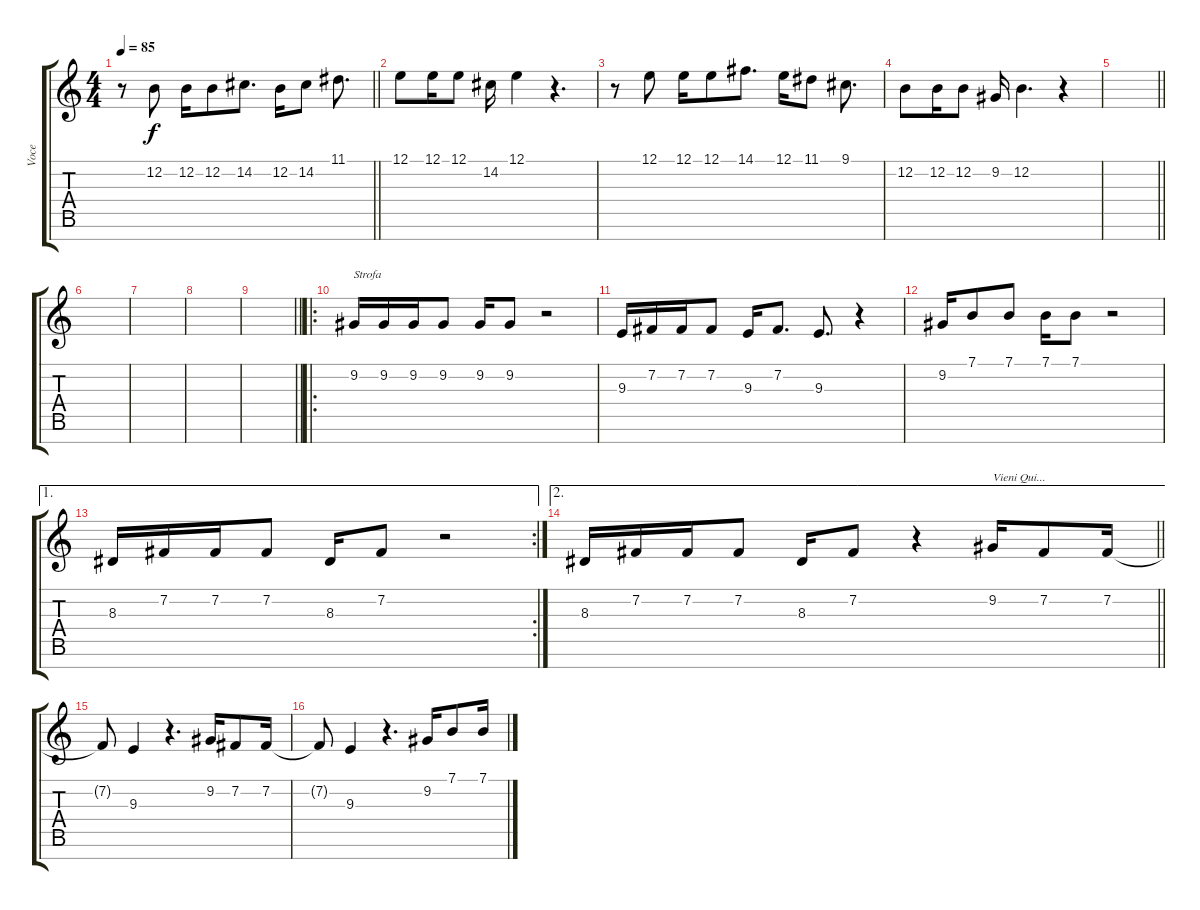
\track ("Voce" "Voce") {instrument lead1square}
\staff {score tabs}
\tuning (E4 B3 G3 D3 A2 E2 B1) {hide}
\ts (4 4)
\tempo 85
\clef g2
\barLineRight lightlight
\ks c
r.8{dy f} 12.2.8 12.2.16 12.2.8 14.2.8{d} 12.2.16 14.2.8 11.1.8{d} |
12.1.8 12.1.16 12.1.8 14.2.16 12.1.4 r.4{d} |
r.8 12.1.8 12.1.16 12.1.8 14.1.8{d} 12.1.16 11.1.8 9.1.8{d} |
12.2.8 12.2.16 12.2.8 9.2.16 12.2.4{d} r.4 |
\barLineRight lightlight
|
|
|
|
\barLineRight lightlight
|
\ro
9.2.16{txt "Strofa"} 9.2.16 9.2.16 9.2.8 9.2.16 9.2.8 r.2 |
9.3.16 7.2.16 7.2.16 7.2.8 9.3.16 7.2.8{d} 9.3.8{d} r.4 |
9.2.16 7.1.8 7.1.8 7.1.16 7.1.8 r.2 |
\ae 1
\rc 2
8.3.16 7.2.16 7.2.16 7.2.8 8.3.16 7.2.8 r.2 |
\ae 2
\barLineRight lightlight
8.3.16 7.2.16 7.2.16 7.2.8 8.3.16 7.2.8 r.4 9.2.16{txt "Vieni Qui..."} 7.2.8 7.2.16 |
7.2{t}.8 9.3.4 r.4{d} 9.2.16 7.2.8 7.2.16 |
7.2{t}.8 9.3.4 r.4{d} 9.2.16 7.1.8 7.1.16
